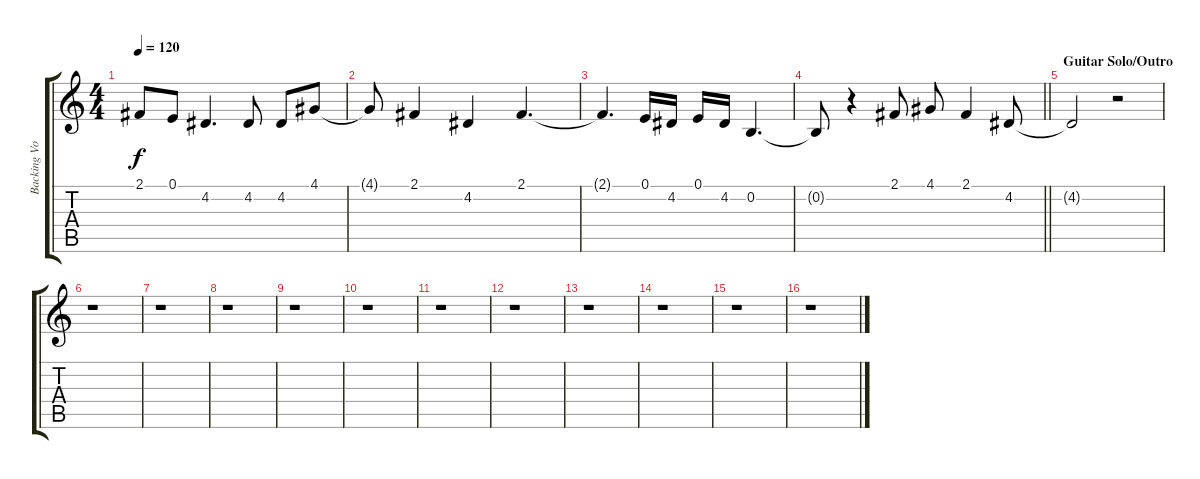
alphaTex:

\track ("Backing Vocals" "Backing Vo") {instrument viola}
\staff {score tabs}
\tuning (E4 B3 G3 D3 A2 E2) {hide}
\ts (4 4)
\tempo 120
\clef g2
\ks c
2.1.8{dy f} 0.1.8 4.2.4{d} 4.2.8 4.2.8 4.1.8 |
4.1{t}.8 2.1.4 4.2.4 2.1.4{d} |
2.1{t}.4{d} 0.1.16 4.2.16 0.1.16 4.2.16 0.2.4{d} |
\barLineRight lightlight
0.2{t}.8 r.4 2.1.8 4.1.8 2.1.4 4.2.8 |
\section ("" "Guitar Solo/Outro")
4.2{t}.2 r.2 |
r.1 |
r.1 |
r.1 |
r.1 |
r.1 |
r.1 |
r.1 |
r.1 |
r.1 |
r.1 |
r.1
